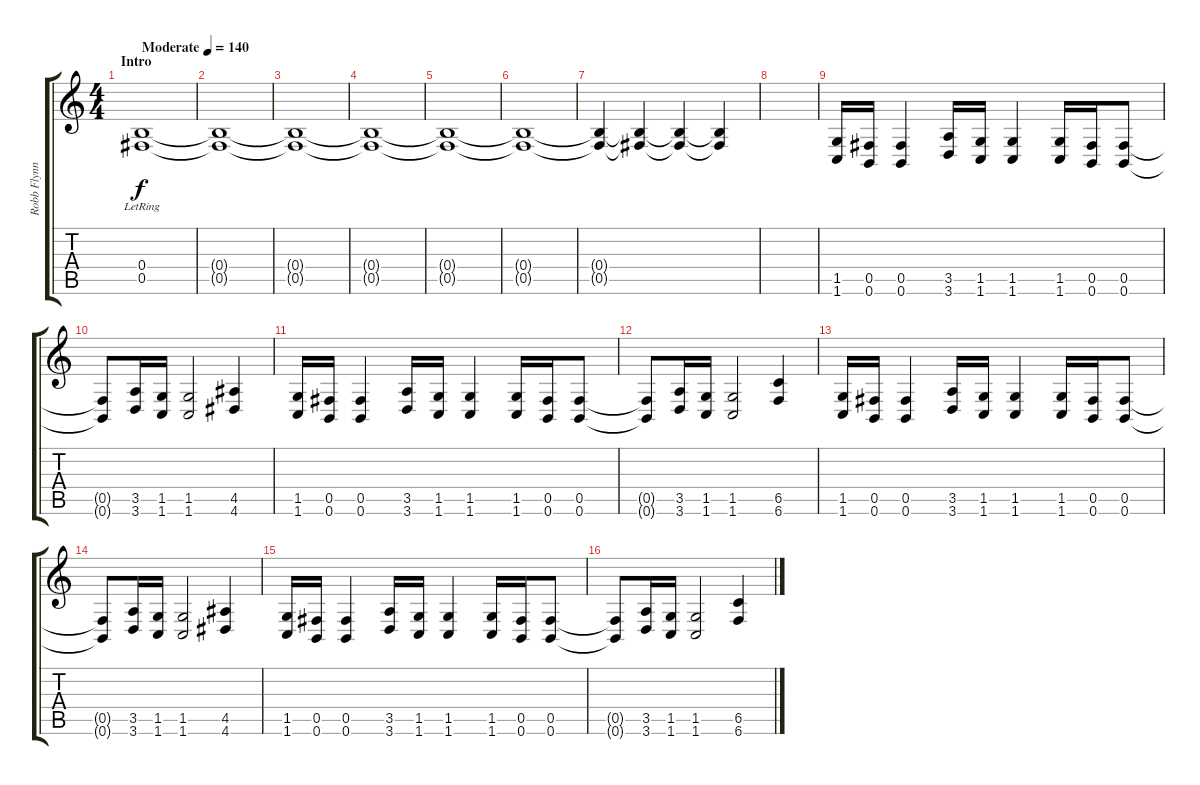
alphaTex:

\track ("Robb Flynn" "Robb Flynn") {solo instrument distortionguitar}
\staff {score tabs}
\tuning (Db4 Ab3 E3 B2 Gb2 B1) {hide}
\ts (4 4)
\section ("" "Intro")
\tempo (140 "Moderate")
\clef g2
\ks c
(0.4{lr} 0.5{lr}).1{dy f instrument distortionguitar} |
(0.4{t} 0.5{t}).1 |
(0.4{t} 0.5{t}).1 |
(0.4{t} 0.5{t}).1 |
(0.4{t} 0.5{t}).1 |
(0.4{t} 0.5{t}).1 |
(0.4{t} 0.5{t}).4 (0.4{t} 0.5{t}).4 (0.4{t} 0.5{t}).4 (0.4{t} 0.5{t}).4 |
|
(1.5 1.6).16 (0.5 0.6).16 (0.5 0.6).4 (3.5 3.6).16 (1.5 1.6).16 (1.5 1.6).4 (1.5 1.6).16 (0.5 0.6).16 (0.5 0.6).8 |
(0.5{t} 0.6{t}).8 (3.5 3.6).16 (1.5 1.6).16 (1.5 1.6).2 (4.5 4.6).4 |
(1.5 1.6).16 (0.5 0.6).16 (0.5 0.6).4 (3.5 3.6).16 (1.5 1.6).16 (1.5 1.6).4 (1.5 1.6).16 (0.5 0.6).16 (0.5 0.6).8 |
(0.5{t} 0.6{t}).8 (3.5 3.6).16 (1.5 1.6).16 (1.5 1.6).2 (6.5 6.6).4 |
(1.5 1.6).16 (0.5 0.6).16 (0.5 0.6).4 (3.5 3.6).16 (1.5 1.6).16 (1.5 1.6).4 (1.5 1.6).16 (0.5 0.6).16 (0.5 0.6).8 |
(0.5{t} 0.6{t}).8 (3.5 3.6).16 (1.5 1.6).16 (1.5 1.6).2 (4.5 4.6).4 |
(1.5 1.6).16 (0.5 0.6).16 (0.5 0.6).4 (3.5 3.6).16 (1.5 1.6).16 (1.5 1.6).4 (1.5 1.6).16 (0.5 0.6).16 (0.5 0.6).8 |
(0.5{t} 0.6{t}).8 (3.5 3.6).16 (1.5 1.6).16 (1.5 1.6).2 (6.5 6.6).4
